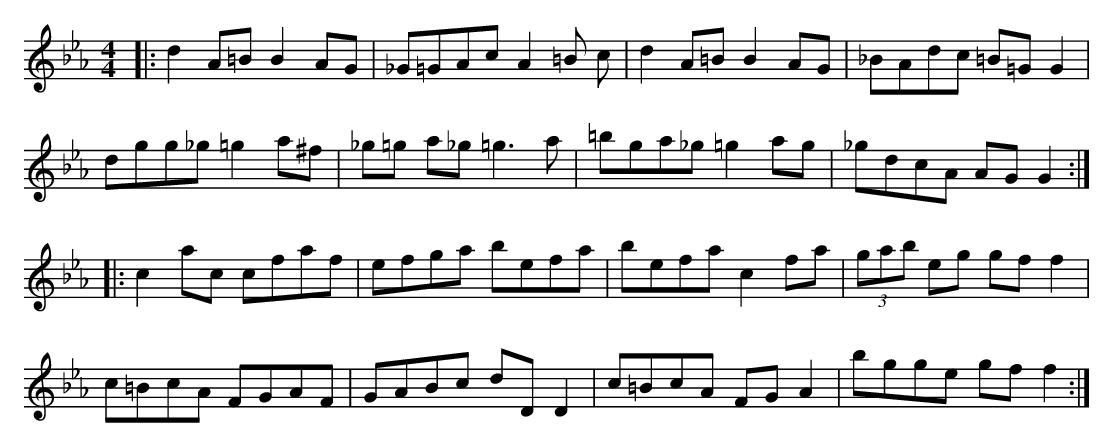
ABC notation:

X:1
M:4/4
K:Fdor
|:d2 A=B B2 AG|_G=GAc A2 =B c|d2 A=B B2 AG|_BAdc =B=G G2|
dgg_g =g2 a^f|_g=g a_g =g3 a|=bga_g =g2 ag|_gdcA AG G2:|
|:c2 ac cfaf|efga befa|befa c2 fa|(3gab eg gf f2|
c=BcA FGAF|GABc dD D2|c=BcA FG A2|bgge gf f2:|
